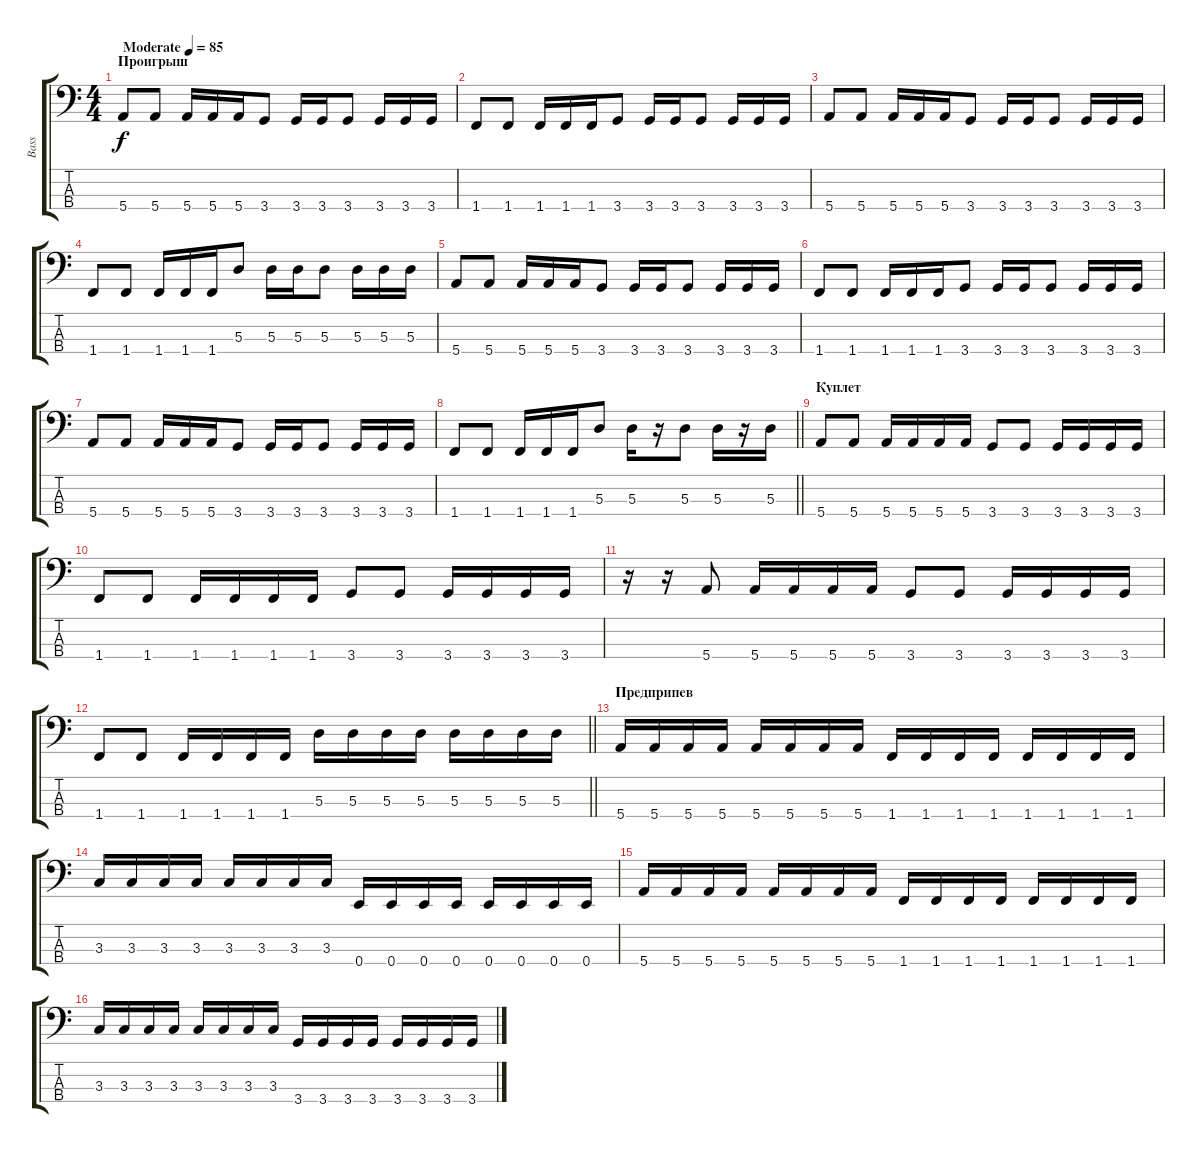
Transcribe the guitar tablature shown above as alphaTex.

\track ("Bass" "Bass") {instrument electricbasspick}
\staff {score tabs}
\tuning (G2 D2 A1 E1) {hide}
\ts (4 4)
\section ("" "Проигрыш")
\tempo (85 "Moderate")
\clef f4
\ks c
5.4.8{dy f instrument electricbasspick} 5.4.8 5.4.16 5.4.16 5.4.16 3.4.8 3.4.16 3.4.16 3.4.8 3.4.16 3.4.16 3.4.16 |
1.4.8 1.4.8 1.4.16 1.4.16 1.4.16 3.4.8 3.4.16 3.4.16 3.4.8 3.4.16 3.4.16 3.4.16 |
5.4.8 5.4.8 5.4.16 5.4.16 5.4.16 3.4.8 3.4.16 3.4.16 3.4.8 3.4.16 3.4.16 3.4.16 |
1.4.8 1.4.8 1.4.16 1.4.16 1.4.16 5.3.8 5.3.16 5.3.16 5.3.8 5.3.16 5.3.16 5.3.16 |
5.4.8 5.4.8 5.4.16 5.4.16 5.4.16 3.4.8 3.4.16 3.4.16 3.4.8 3.4.16 3.4.16 3.4.16 |
1.4.8 1.4.8 1.4.16 1.4.16 1.4.16 3.4.8 3.4.16 3.4.16 3.4.8 3.4.16 3.4.16 3.4.16 |
5.4.8 5.4.8 5.4.16 5.4.16 5.4.16 3.4.8 3.4.16 3.4.16 3.4.8 3.4.16 3.4.16 3.4.16 |
\barLineRight lightlight
1.4.8 1.4.8 1.4.16 1.4.16 1.4.16 5.3.8 5.3.16 r.16 5.3.8 5.3.16 r.16 5.3.16 |
\section ("" "Куплет")
5.4.8 5.4.8 5.4.16 5.4.16 5.4.16 5.4.16 3.4.8 3.4.8 3.4.16 3.4.16 3.4.16 3.4.16 |
1.4.8 1.4.8 1.4.16 1.4.16 1.4.16 1.4.16 3.4.8 3.4.8 3.4.16 3.4.16 3.4.16 3.4.16 |
r.16 r.16 5.4.8 5.4.16 5.4.16 5.4.16 5.4.16 3.4.8 3.4.8 3.4.16 3.4.16 3.4.16 3.4.16 |
\barLineRight lightlight
1.4.8 1.4.8 1.4.16 1.4.16 1.4.16 1.4.16 5.3.16 5.3.16 5.3.16 5.3.16 5.3.16 5.3.16 5.3.16 5.3.16 |
\section ("" "Предприпев")
5.4.16 5.4.16 5.4.16 5.4.16 5.4.16 5.4.16 5.4.16 5.4.16 1.4.16 1.4.16 1.4.16 1.4.16 1.4.16 1.4.16 1.4.16 1.4.16 |
3.3.16 3.3.16 3.3.16 3.3.16 3.3.16 3.3.16 3.3.16 3.3.16 0.4.16 0.4.16 0.4.16 0.4.16 0.4.16 0.4.16 0.4.16 0.4.16 |
5.4.16 5.4.16 5.4.16 5.4.16 5.4.16 5.4.16 5.4.16 5.4.16 1.4.16 1.4.16 1.4.16 1.4.16 1.4.16 1.4.16 1.4.16 1.4.16 |
3.3.16 3.3.16 3.3.16 3.3.16 3.3.16 3.3.16 3.3.16 3.3.16 3.4.16 3.4.16 3.4.16 3.4.16 3.4.16 3.4.16 3.4.16 3.4.16
